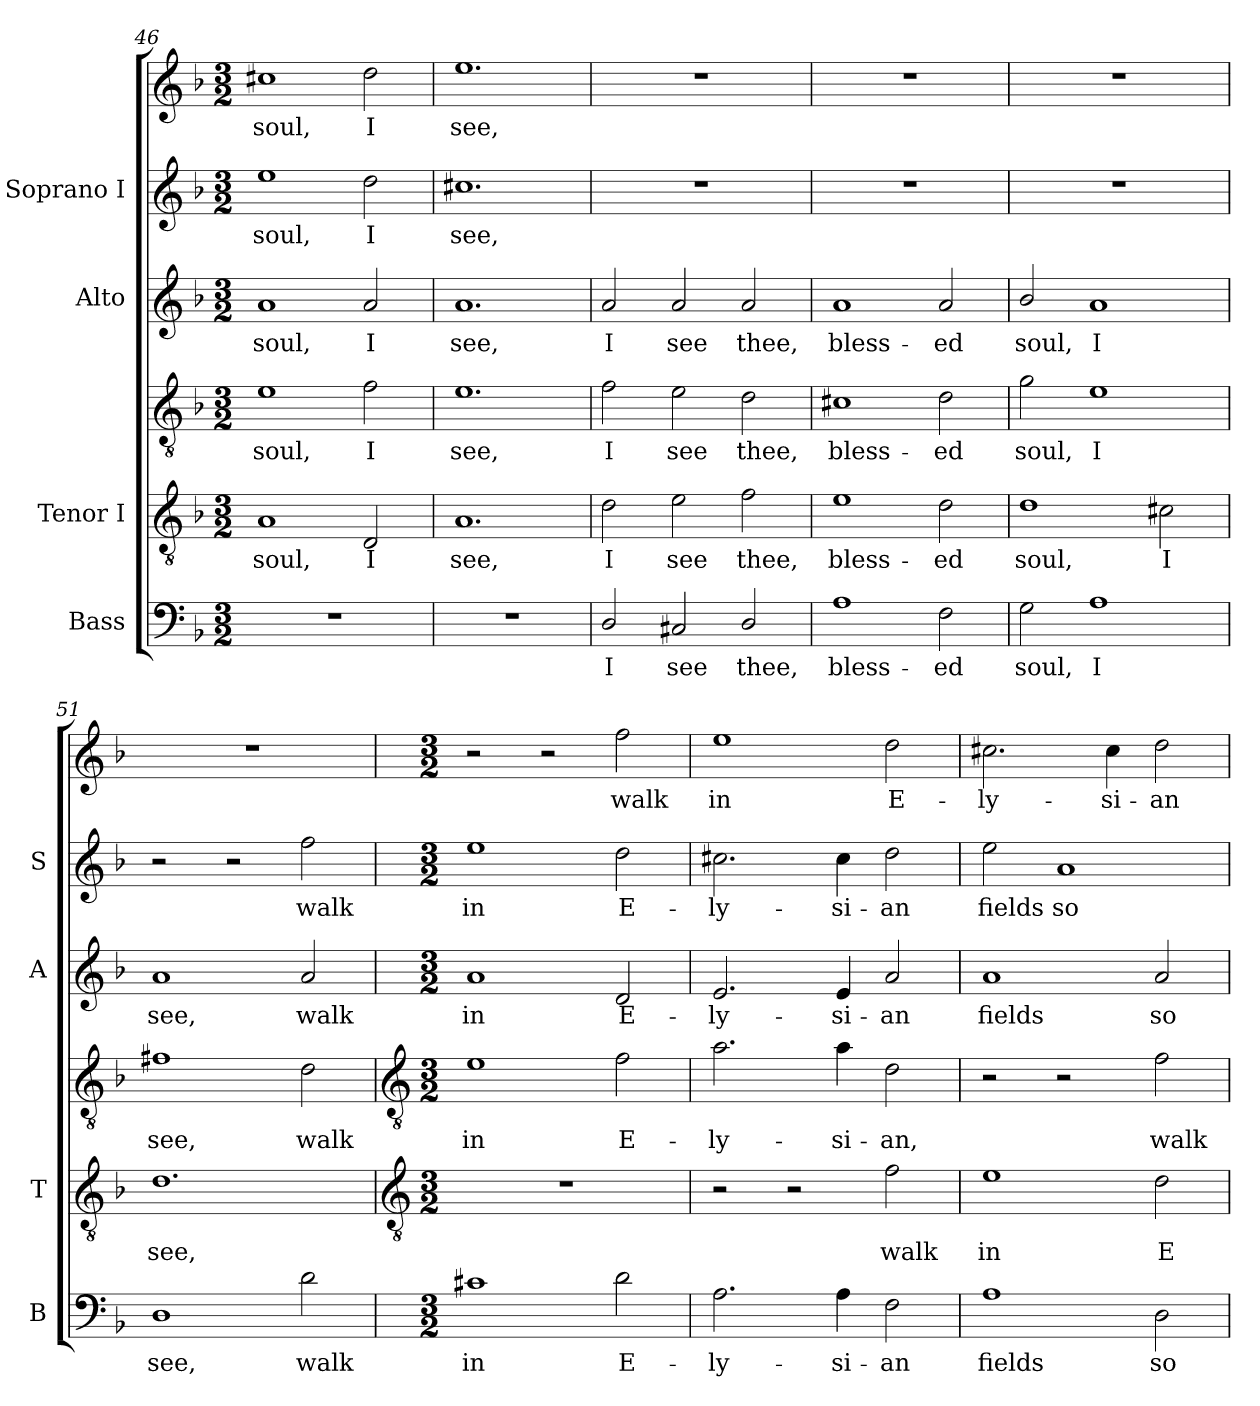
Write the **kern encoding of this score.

**kern	**text	**kern	**text	**kern	**text	**kern	**text	**kern	**text	**kern	**text
*part4	*part4	*part3	*part3	*part3	*part3	*part2	*part2	*part1	*part1	*part1	*part1
*staff6	*staff6	*staff5	*staff5	*staff4	*staff4	*staff3	*staff3	*staff2	*staff2	*staff1	*staff1
*I"Bass	*	*I"Tenor I	*	*	*	*I"Alto	*	*I"Soprano I	*	*	*
*I'B	*	*I'T	*	*	*	*I'A	*	*I'S	*	*	*
*clefF4	*	*clefGv2	*	*clefGv2	*	*clefG2	*	*clefG2	*	*clefG2	*
*k[b-]	*	*k[b-]	*	*k[b-]	*	*k[b-]	*	*k[b-]	*	*k[b-]	*
*F:	*	*F:	*	*F:	*	*F:	*	*F:	*	*F:	*
*M3/2	*	*M3/2	*	*M3/2	*	*M3/2	*	*M3/2	*	*M3/2	*
=46	=46	=46	=46	=46	=46	=46	=46	=46	=46	=46	=46
!LO:N:vis=1	!	!	!LO:LY:b	!	!LO:LY:b	!	!LO:LY:b	!	!LO:LY:b	!	!LO:LY:b
1.r	.	1A	soul,	1e	soul,	1a	soul,	1ee	soul,	1cc#X	soul,
!	!	!	!LO:LY:b	!	!LO:LY:b	!	!LO:LY:b	!	!LO:LY:b	!	!LO:LY:b
.	.	2D	I	2f	I	2a	I	2dd	I	2dd	I
=47	=47	=47	=47	=47	=47	=47	=47	=47	=47	=47	=47
!LO:N:vis=1	!	!	!LO:LY:b	!	!LO:LY:b	!	!LO:LY:b	!	!LO:LY:b	!	!LO:LY:b
1.r	.	1.A	see,	1.e	see,	1.a	see,	1.cc#X	see,	1.ee	see,
=48	=48	=48	=48	=48	=48	=48	=48	=48	=48	=48	=48
!	!LO:LY:b	!	!LO:LY:b	!	!LO:LY:b	!	!LO:LY:b	!LO:N:vis=1	!	!LO:N:vis=1	!
2D/	I	2d	I	2f	I	2a	I	1.r	.	1.r	.
!	!LO:LY:b	!	!LO:LY:b	!	!LO:LY:b	!	!LO:LY:b	!	!	!	!
2C#X	see	2e	see	2e	see	2a	see	.	.	.	.
!	!LO:LY:b	!	!LO:LY:b	!	!LO:LY:b	!	!LO:LY:b	!	!	!	!
2D/	thee,	2f	thee,	2d	thee,	2a	thee,	.	.	.	.
=49	=49	=49	=49	=49	=49	=49	=49	=49	=49	=49	=49
!	!LO:LY:b	!	!LO:LY:b	!	!LO:LY:b	!	!LO:LY:b	!LO:N:vis=1	!	!LO:N:vis=1	!
1A	bless-	1e	bless-	1c#X	bless-	1a	bless-	1.r	.	1.r	.
!	!LO:LY:b	!	!LO:LY:b	!	!LO:LY:b	!	!LO:LY:b	!	!	!	!
2F	-ed	2d	-ed	2d	-ed	2a	-ed	.	.	.	.
=50	=50	=50	=50	=50	=50	=50	=50	=50	=50	=50	=50
!	!LO:LY:b	!	!LO:LY:b	!	!LO:LY:b	!	!LO:LY:b	!LO:N:vis=1	!	!LO:N:vis=1	!
2G	soul,	1d	soul,	2g	soul,	2b-/	soul,	1.r	.	1.r	.
!	!LO:LY:b	!	!	!	!LO:LY:b	!	!LO:LY:b	!	!	!	!
1A	I	.	.	1e	I	1a	I	.	.	.	.
!	!	!	!LO:LY:b	!	!	!	!	!	!	!	!
.	.	2c#X	I	.	.	.	.	.	.	.	.
=51	=51	=51	=51	=51	=51	=51	=51	=51	=51	=51	=51
!	!LO:LY:b	!	!LO:LY:b	!	!LO:LY:b	!	!LO:LY:b	!	!	!LO:N:vis=1	!
1D	see,	1.d	see,	1f#X	see,	1a	see,	2r	.	1.r	.
.	.	.	.	.	.	.	.	2r	.	.	.
!	!LO:LY:b	!	!	!	!LO:LY:b	!	!LO:LY:b	!	!LO:LY:b	!	!
2d	walk	.	.	2d	walk	2a	walk	2ff	walk	.	.
!!LO:LB:g=z
=52	=52	=52	=52	=52	=52	=52	=52	=52	=52	=52	=52
*	*	*clefGv2	*	*clefGv2	*	*	*	*	*	*	*
*M3/2	*	*M3/2	*	*M3/2	*	*M3/2	*	*M3/2	*	*M3/2	*
!	!LO:LY:b	!LO:N:vis=1	!	!	!LO:LY:b	!	!LO:LY:b	!	!LO:LY:b	!	!
1c#X	in	1.r	.	1e	in	1a	in	1ee	in	2r	.
.	.	.	.	.	.	.	.	.	.	2r	.
!	!LO:LY:b	!	!	!	!LO:LY:b	!	!LO:LY:b	!	!LO:LY:b	!	!LO:LY:b
2d	E-	.	.	2f	E-	2d	E-	2dd	E-	2ff	walk
=53	=53	=53	=53	=53	=53	=53	=53	=53	=53	=53	=53
!	!LO:LY:b	!	!	!	!LO:LY:b	!	!LO:LY:b	!	!LO:LY:b	!	!LO:LY:b
2.A	-ly-	2r	.	2.a	-ly-	2.e	-ly-	2.cc#X	-ly-	1ee	-in
.	.	2r	.	.	.	.	.	.	.	.	.
!	!LO:LY:b	!	!	!	!LO:LY:b	!	!LO:LY:b	!	!LO:LY:b	!	!
4A	-si-	.	.	4a	-si-	4e	-si-	4cc#	-si-	.	.
!	!LO:LY:b	!	!LO:LY:b	!	!LO:LY:b	!	!LO:LY:b	!	!LO:LY:b	!	!LO:LY:b
2F	-an	2f	walk	2d	-an,	2a	-an	2dd	-an	2dd	E-
=54	=54	=54	=54	=54	=54	=54	=54	=54	=54	=54	=54
!	!LO:LY:b	!	!LO:LY:b	!	!	!	!LO:LY:b	!	!LO:LY:b	!	!LO:LY:b
1A	fields	1e	in	2r	.	1a	fields	2ee	fields	2.cc#X	ly-
!	!	!	!	!	!	!	!	!	!LO:LY:b	!	!
.	.	.	.	2r	.	.	.	1a	so	.	.
!	!	!	!	!	!	!	!	!	!	!	!LO:LY:b
.	.	.	.	.	.	.	.	.	.	4cc#	-si-
!	!LO:LY:b	!	!LO:LY:b	!	!LO:LY:b	!	!LO:LY:b	!	!	!	!LO:LY:b
2D	so	2d	E-	2f	walk	2a	so	.	.	2dd	-an
=	=	=	=	=	=	=	=	=	=	=	=
*-	*-	*-	*-	*-	*-	*-	*-	*-	*-	*-	*-
